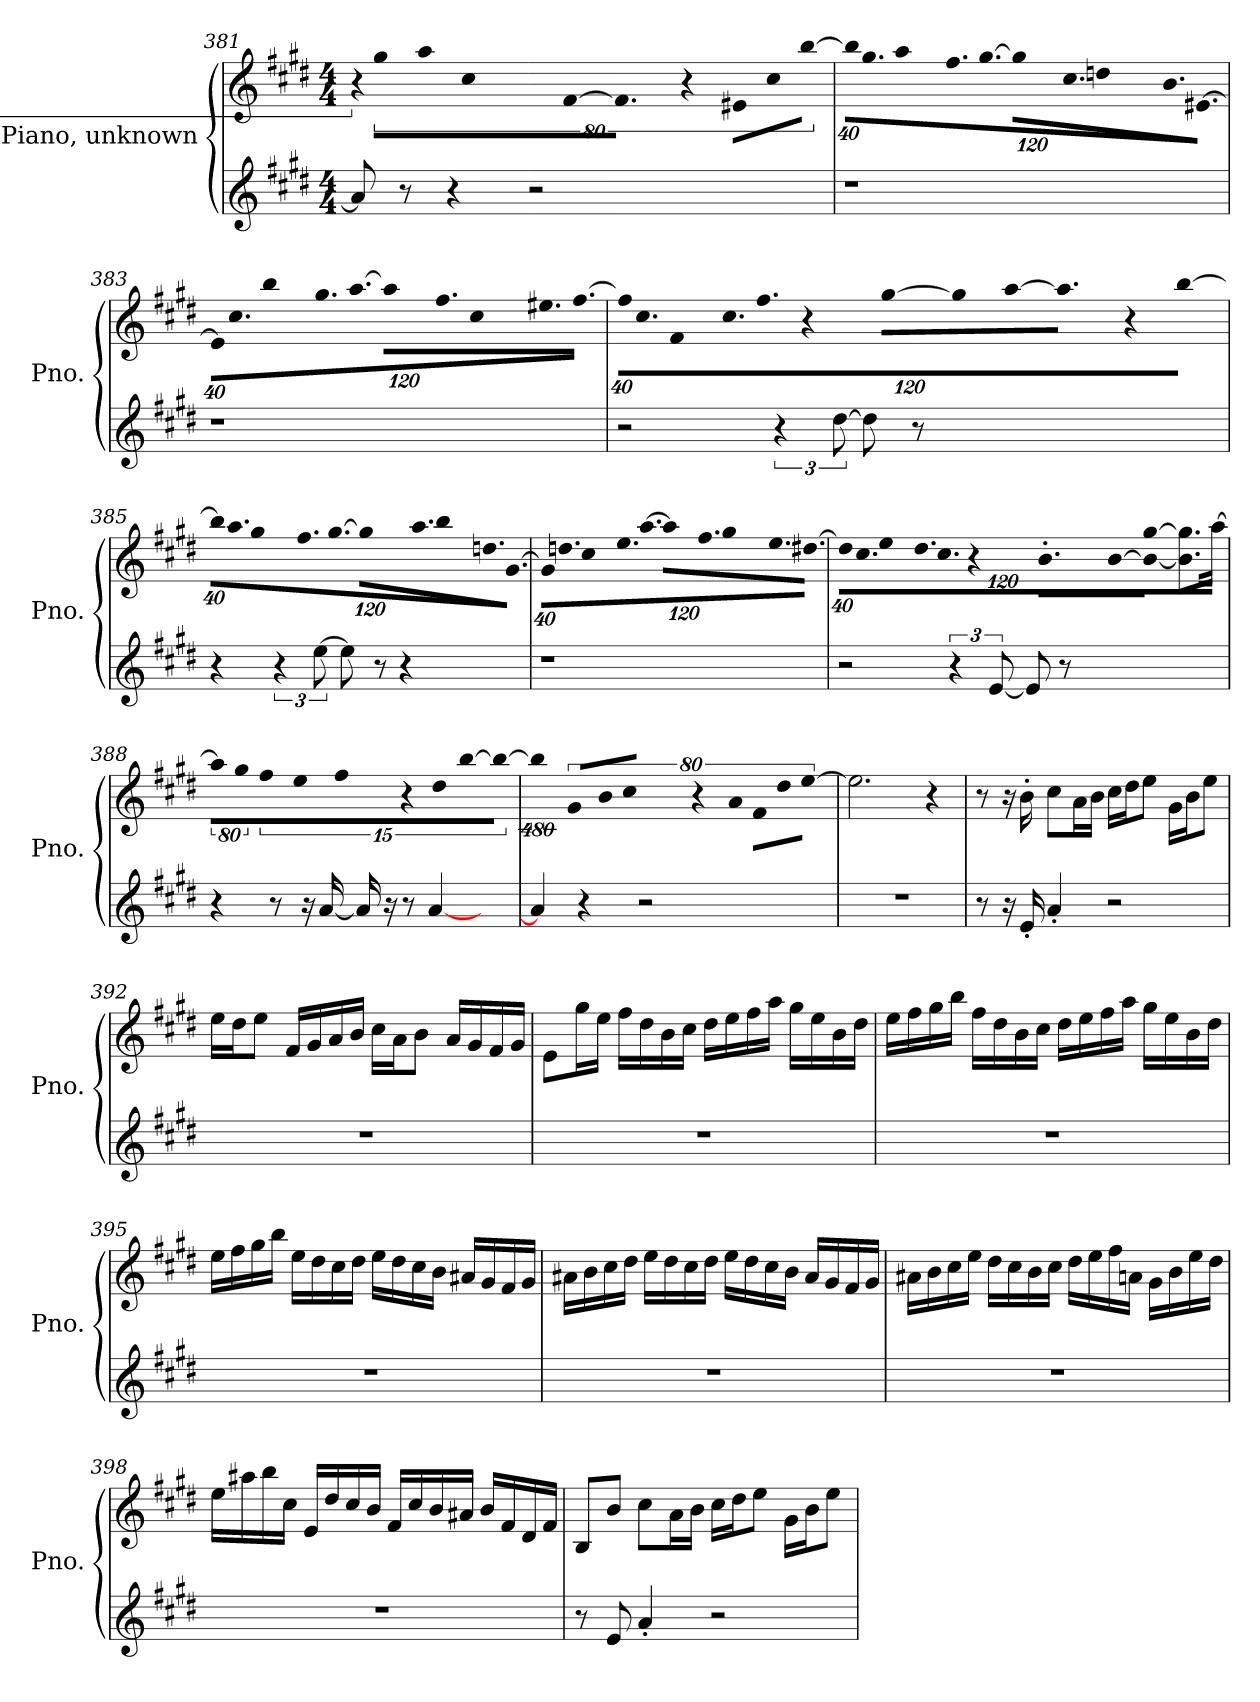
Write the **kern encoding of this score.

**kern	**kern
*part1	*part1
*staff2	*staff1
*I"Piano, unknown	*
*I'Pno.	*
*clefG2	*clefG2
*k[f#c#g#d#]	*k[f#c#g#d#]
*M4/4	*M4/4
=381	=381
!	!LO:N:vis=16
8a/]	1920%107r
!	!LO:N:vis=8
.	640%71gg#\L
8r	.
!	!LO:N:vis=8
.	640%71aa\
4r	.
!	!LO:N:vis=8
.	640%71cc#\
.	1920ryy
!	!LO:N:vis=16
.	[1920%107f#\K
.	9.f#\J]
2r	.
!	!LO:N:vis=16
.	1920%107r
!	!LO:N:vis=8
.	640%71e#X\L
!	!LO:N:vis=8
.	640%71cc#\
!	!LO:N:vis=8
.	[640%71bb\J
=382	=382
*	*Xbrackettup
!	!LO:N:vis=32
1r	640%23bb\KLL]
!	!LO:N:vis=16.
.	960%103gg#\J
!	!LO:N:vis=8
.	960%137aa\
!	!LO:N:vis=16.
.	960%103ff#\L
!	!LO:N:vis=16.
.	[960%103gg#\JJ
!	!LO:N:vis=32
.	640%23gg#\KLL]
!	!LO:N:vis=16.
.	960%103cc#\J
!	!LO:N:vis=8
.	960%137ddn\
!	!LO:N:vis=16.
.	960%103b\L
!	!LO:N:vis=16.
.	[960%103e#X\JJ
960ryy	.
!!LO:LB:g=z
=383	=383
!	!LO:N:vis=32
1r	640%23e#\KLL]
!	!LO:N:vis=16.
.	960%103cc#\J
!	!LO:N:vis=8
.	960%137bb\
!	!LO:N:vis=16.
.	960%103gg#\L
!	!LO:N:vis=16.
.	[960%103aa\JJ
!	!LO:N:vis=32
.	640%23aa\KLL]
!	!LO:N:vis=16.
.	960%103ff#\J
!	!LO:N:vis=8
.	960%137cc#\
!	!LO:N:vis=16.
.	960%103ee#X\L
!	!LO:N:vis=16.
.	[960%103ff#\JJ
960ryy	.
=384	=384
!	!LO:N:vis=32
2r	640%23ff#\KLL]
!	!LO:N:vis=16.
.	960%103cc#\J
!	!LO:N:vis=8
.	960%137f#\
!	!LO:N:vis=16.
.	960%103cc#\L
!	!LO:N:vis=16.
.	960%103ff#\JJ
6r	.
*	*brackettup
.	20r
.	[20gg#\LL
.	20gg#\]
.	[20aa\J
[12dd#\	.
.	10.aa\J]
8dd#\]	.
.	20r
8r	.
.	[10bb\
1920ryy	.
=385	=385
*	*Xbrackettup
!	!LO:N:vis=32
4r	640%23bb\KLL]
!	!LO:N:vis=16.
.	960%103aa\J
!	!LO:N:vis=8
.	960%137gg#\
6r	.
!	!LO:N:vis=16.
.	960%103ff#\L
!	!LO:N:vis=16.
.	[960%103gg#\JJ
[12ee\	.
8ee\]	.
!	!LO:N:vis=32
.	640%23gg#\KLL]
!	!LO:N:vis=16.
.	960%103aa\J
8r	.
!	!LO:N:vis=8
.	960%137bb\
4r	.
!	!LO:N:vis=16.
.	960%103ddn\L
!	!LO:N:vis=16.
.	[960%103g#\JJ
960ryy	.
!!LO:LB:g=z
=386	=386
!	!LO:N:vis=32
1r	640%23g#\KLL]
!	!LO:N:vis=16.
.	960%103ddn\J
!	!LO:N:vis=8
.	960%137cc#\
!	!LO:N:vis=16.
.	960%103ee\L
!	!LO:N:vis=16.
.	[960%103aa\JJ
!	!LO:N:vis=32
.	640%23aa\KLL]
!	!LO:N:vis=16.
.	960%103ff#\J
!	!LO:N:vis=8
.	960%137gg#\
!	!LO:N:vis=16.
.	960%103ee\L
!	!LO:N:vis=16.
.	[960%103dd#X\JJ
960ryy	.
=387	=387
!	!LO:N:vis=32
2r	640%23dd#\KLL]
!	!LO:N:vis=16.
.	960%103cc#\J
!	!LO:N:vis=8
.	960%137ee\
!	!LO:N:vis=16.
.	960%103dd#\L
!	!LO:N:vis=16.
.	960%103cc#\JJ
6r	.
*	*brackettup
.	24r
.	12.b'\L
[12e/	.
.	[24b\L
.	24b\_ [24gg#\JJ
8e/]	.
.	8.b\] 8.gg#\]L
8r	.
.	[16aa\Jk
1920ryy	.
=388	=388
!	!LO:N:vis=8
4r	640%71aa\L]
!	!LO:N:vis=8
.	640%71gg#\
.	1920ryy
!	!LO:N:vis=8
.	640%71ff#\
8r	.
!	!LO:N:vis=8
.	640%71ee\
16r	.
[16a/	.
!	!LO:N:vis=8
.	640%71ff#\J
16a/]	.
.	1920ryy
!	!LO:N:vis=16
.	1920%107r
16r	.
!	!LO:N:vis=8
.	640%71dd#\
8r	.
!	!LO:N:vis=16
.	[1920%107bb\
[4a/	.
!	!LO:N:vis=4
.	1920%427bb\_
1920ryy	.
!!LO:LB:g=z
=389	=389
!	!LO:N:vis=4
4a/]	1920%427bb\]
!	!LO:N:vis=8
.	640%71g#/L
4r	.
!	!LO:N:vis=8
.	640%71b/
!	!LO:N:vis=8
.	640%71cc#/J
2r	.
.	1920ryy
!	!LO:N:vis=16
.	1920%107r
!	!LO:N:vis=8
.	640%71a/
!	!LO:N:vis=8
.	640%71f#\L
!	!LO:N:vis=8
.	640%71dd#\
!	!LO:N:vis=16
.	[1920%107ee\Jk
=390	=390
1r	2.ee\]
.	4r
=391	=391
8r	8r
16r	16r
16e'/	16b'\
4a'/	8cc#\L
.	16a\L
.	16b\JJ
2r	16cc#\LL
.	16dd#\J
.	8ee\J
.	16g#\LL
.	16b\J
.	8ee\J
=392	=392
1r	16ee\LL
.	16dd#\J
.	8ee\J
.	16f#/LL
.	16g#/
.	16a/
.	16b/JJ
.	16cc#\LL
.	16a\J
.	8b\J
.	16a/LL
.	16g#/
.	16f#/
.	16g#/JJ
!!LO:PB:g=z
=393	=393
1r	8e\L
.	16gg#\L
.	16ee\JJ
.	16ff#\LL
.	16dd#\
.	16b\
.	16cc#\JJ
.	16dd#\LL
.	16ee\
.	16ff#\
.	16aa\JJ
.	16gg#\LL
.	16ee\
.	16b\
.	16dd#\JJ
=394	=394
1r	16ee\LL
.	16ff#\
.	16gg#\
.	16bb\JJ
.	16ff#\LL
.	16dd#\
.	16b\
.	16cc#\JJ
.	16dd#\LL
.	16ee\
.	16ff#\
.	16aa\JJ
.	16gg#\LL
.	16ee\
.	16b\
.	16dd#\JJ
!!LO:LB:g=z
=395	=395
1r	16ee\LL
.	16ff#\
.	16gg#\
.	16bb\JJ
.	16ee\LL
.	16dd#\
.	16cc#\
.	16dd#\JJ
.	16ee\LL
.	16dd#\
.	16cc#\
.	16b\JJ
.	16a#X/LL
.	16g#/
.	16f#/
.	16g#/JJ
=396	=396
1r	16a#X\LL
.	16b\
.	16cc#\
.	16dd#\JJ
.	16ee\LL
.	16dd#\
.	16cc#\
.	16dd#\JJ
.	16ee\LL
.	16dd#\
.	16cc#\
.	16b\JJ
.	16a#/LL
.	16g#/
.	16f#/
.	16g#/JJ
!!LO:LB:g=z
=397	=397
1r	16a#X\LL
.	16b\
.	16cc#\
.	16ee\JJ
.	16dd#\LL
.	16cc#\
.	16b\
.	16cc#\JJ
.	16dd#\LL
.	16ee\
.	16ff#\
.	16an\JJ
.	16g#\LL
.	16b\
.	16ee\
.	16dd#\JJ
=398	=398
1r	16ee\LL
.	16aa#X\
.	16bb\
.	16cc#\JJ
.	16e/LL
.	16dd#/
.	16cc#/
.	16b/JJ
.	16f#/LL
.	16cc#/
.	16b/
.	16a#X/JJ
.	16b/LL
.	16f#/
.	16d#/
.	16f#/JJ
!!LO:LB:g=z
=399	=399
8r	8B/L
8e/	8b/J
4a'/	8cc#\L
.	16a\L
.	16b\JJ
2r	16cc#\LL
.	16dd#\J
.	8ee\J
.	16g#\LL
.	16b\J
.	8ee\J
=	=
*-	*-
